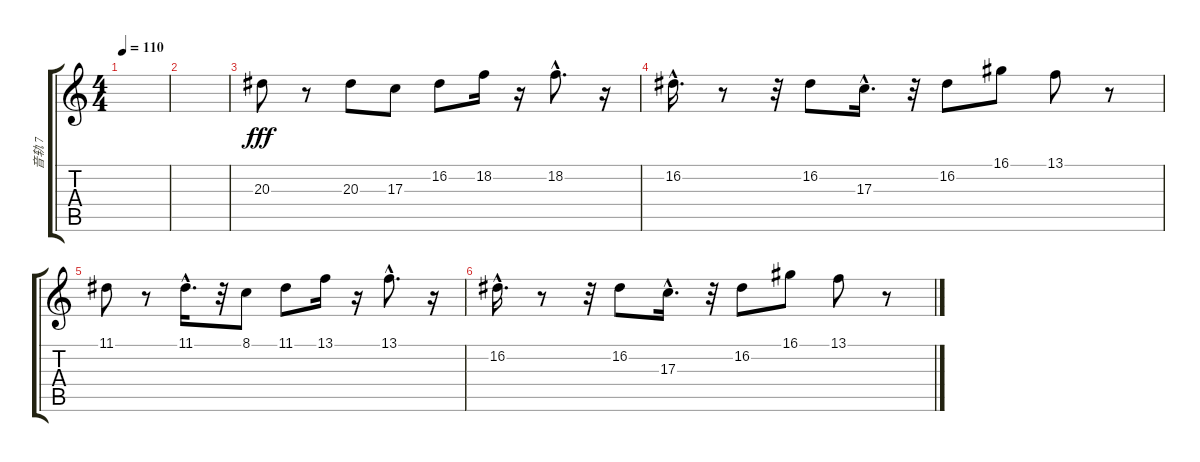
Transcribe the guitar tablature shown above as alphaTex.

\track ("音轨 7" "音轨 7") {instrument stringensemble1}
\staff {score tabs}
\tuning (E4 B3 G3 D3 A2 E2) {hide}
\ts (4 4)
\tempo 110
\clef g2
\ks c
|
|
20.3.8{dy fff} r.8 20.3.8 17.3.8 16.2.8 18.2.16 r.16 18.2{hac}.8{d} r.16 |
16.2{hac}.16{d} r.8 r.32 16.2.8 17.3{hac}.16{d} r.32 16.2.8 16.1.8 13.1.8 r.8 |
11.1.8 r.8 11.1{hac}.16{d} r.32 8.1.8 11.1.8 13.1.16 r.16 13.1{hac}.8{d} r.16 |
16.2{hac}.16{d} r.8 r.32 16.2.8 17.3{hac}.16{d} r.32 16.2.8 16.1.8 13.1.8 r.8
